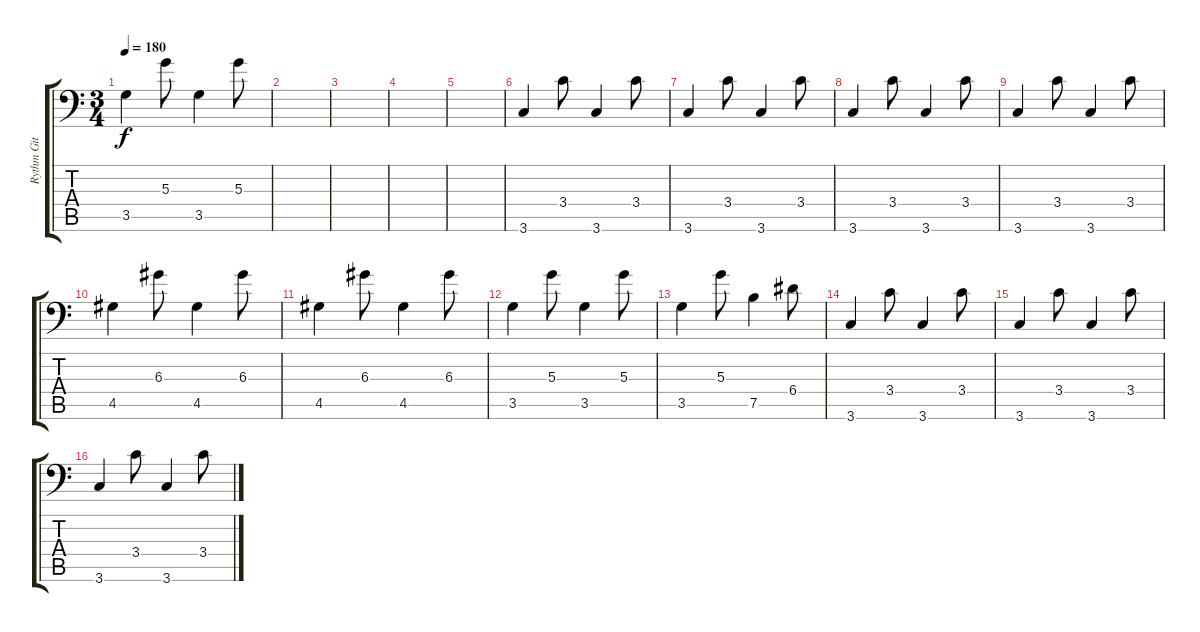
\track ("Rythm Git 2" "Rythm Git ") {instrument distortionguitar}
\staff {score tabs}
\tuning (B3 Gb3 D3 A2 E2 A1) {hide}
\ts (3 4)
\tempo 180
\clef f4
\ks c
3.5.4{dy f} 5.3.8 3.5.4 5.3.8 |
|
|
|
|
3.6.4 3.4.8 3.6.4 3.4.8 |
3.6.4 3.4.8 3.6.4 3.4.8 |
3.6.4 3.4.8 3.6.4 3.4.8 |
3.6.4 3.4.8 3.6.4 3.4.8 |
4.5.4 6.3.8 4.5.4 6.3.8 |
4.5.4 6.3.8 4.5.4 6.3.8 |
3.5.4 5.3.8 3.5.4 5.3.8 |
3.5.4 5.3.8 7.5.4 6.4.8 |
3.6.4 3.4.8 3.6.4 3.4.8 |
3.6.4 3.4.8 3.6.4 3.4.8 |
3.6.4 3.4.8 3.6.4 3.4.8
